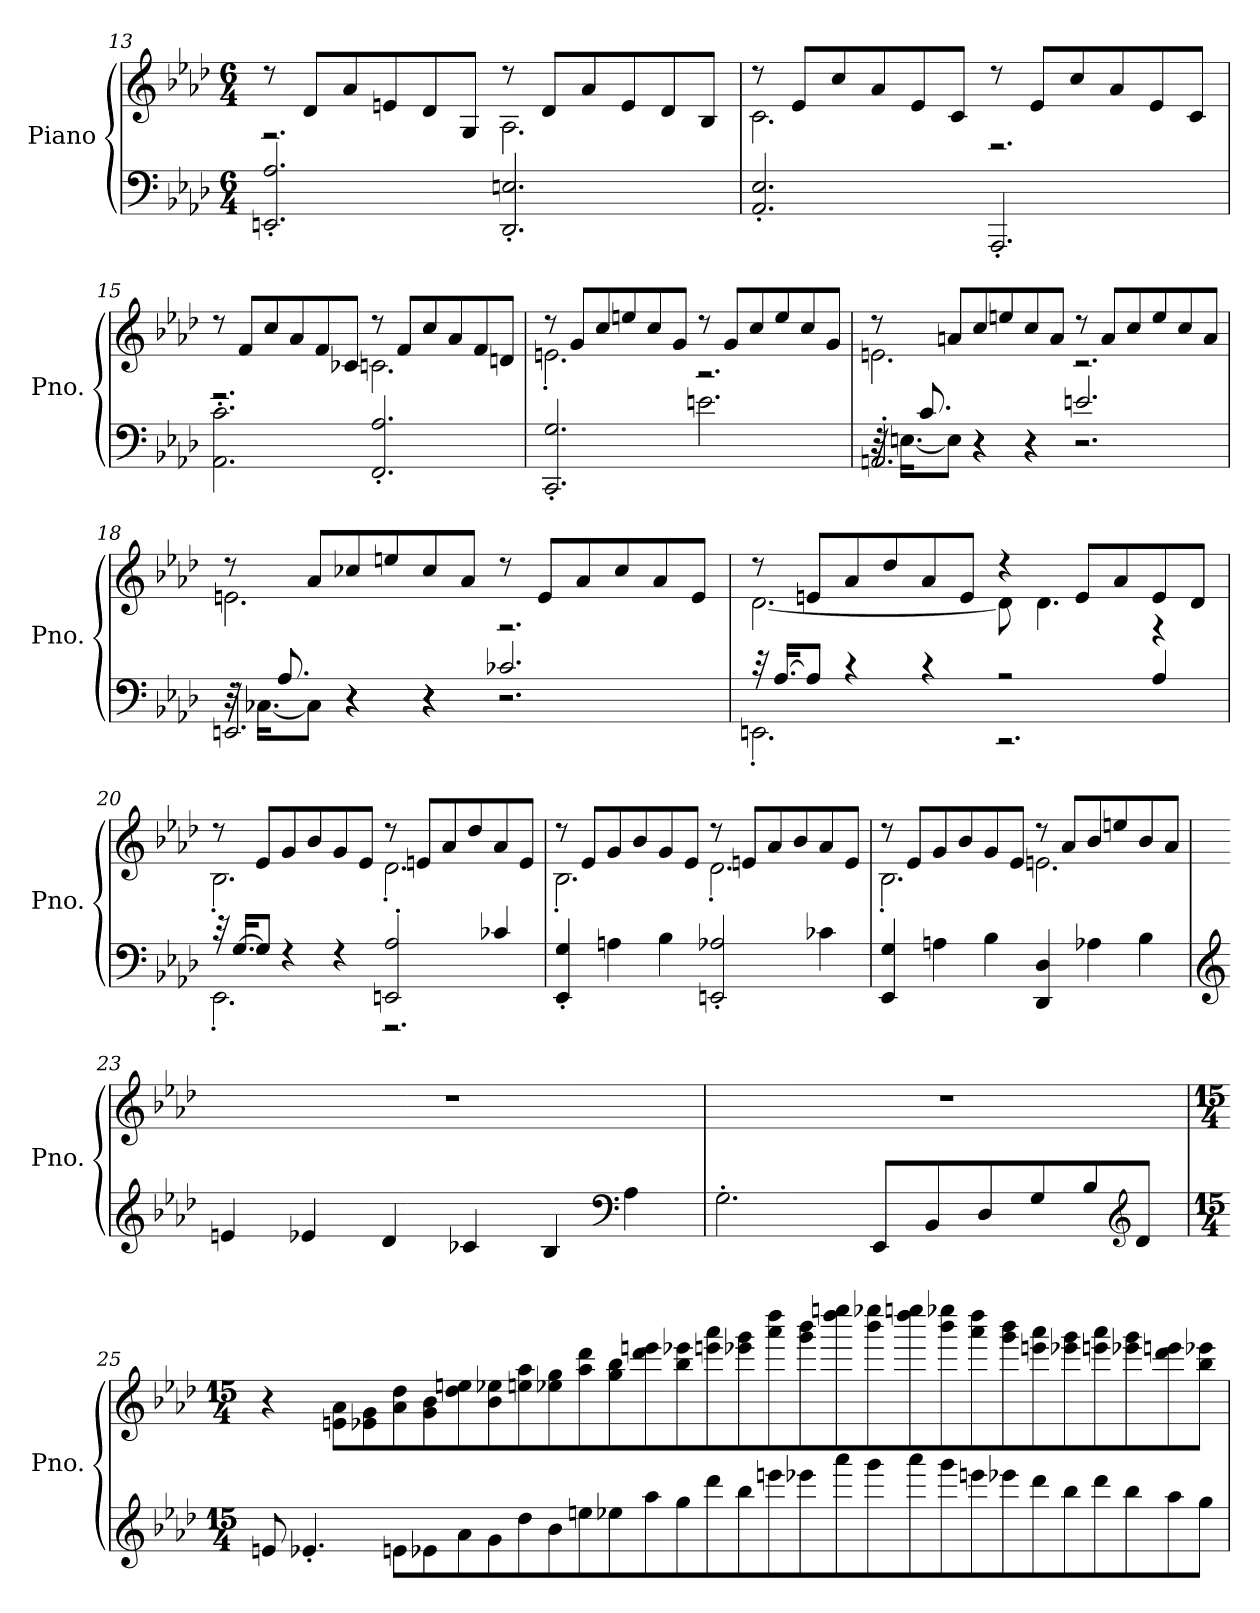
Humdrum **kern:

**kern	**kern
*part1	*part1
*staff2	*staff1
*I"Piano	*
*I'Pno.	*
!!LO:LB:g=z
*clefF4	*clefG2
*k[b-e-a-d-]	*k[b-e-a-d-]
*M6/4	*M6/4
=13	=13
*	*^
2.EEn/' 2.A-/'	8r	2.r
.	8d-/L	.
.	8a-/	.
.	8en/	.
.	8d-/	.
.	8G/J	.
2.DD-/' 2.En/'	8r	2.A-\
.	8d-/L	.
.	8a-/	.
.	8e/	.
.	8d-/	.
.	8B-/J	.
=14	=14	=14
2.AA-/' 2.E-/'	8r	2.c\
.	8e-/L	.
.	8cc/	.
.	8a-/	.
.	8e-/	.
.	8c/J	.
2.AAA-'/	8r	2.r
.	8e-/L	.
.	8cc/	.
.	8a-/	.
.	8e-/	.
.	8c/J	.
=15	=15	=15
2.AA-\' 2.c\'	8r	2.r
.	8f/L	.
.	8cc/	.
.	8a-/	.
.	8f/	.
.	8c-X/J	.
2.FF/' 2.A-/'	8r	2.cn\
.	8f/L	.
.	8cc/	.
.	8a-/	.
.	8f/	.
.	8dn/J	.
!!LO:LB:g=z	!!
=16	=16	=16
2.CC/' 2.G/'	8r	2.en'\
.	8g/L	.
.	8cc/	.
.	8een/	.
.	8cc/	.
.	8g/J	.
2.en\	8r	2.r
.	8g/L	.
.	8cc/	.
.	8ee/	.
.	8cc/	.
.	8g/J	.
=17	=17	=17
*^	*	*
*	*^	*	*
16r	32r	2.AAn'/	8r	2.en\
.	[16.En\KL	.	.	.
8.c/	.	.	.	.
.	8E\J]	.	8an/L	.
4r	4r	.	8cc/	.
.	.	.	8een/	.
4r	4r	.	8cc/	.
.	.	.	8a/J	.
2.en/	2.r	2.r	8r	2.r
.	.	.	8a/L	.
.	.	.	8cc/	.
.	.	.	8ee/	.
.	.	.	8cc/	.
.	.	.	8a/J	.
!!LO:PB:g=z	!!
=18	=18	=18	=18	=18
16r	32r	2.EEn'/	8r	2.en\
.	[16.C-X\KL	.	.	.
8.A-/	.	.	.	.
.	8C-\J]	.	8a-/L	.
4r	4r	.	8cc-X/	.
.	.	.	8een/	.
4r	4r	.	8cc-/	.
.	.	.	8a-/J	.
2.c-X/	2.r	2.r	8r	2.r
.	.	.	8e/L	.
.	.	.	8a-/	.
.	.	.	8cc-/	.
.	.	.	8a-/	.
.	.	.	8e/J	.
*	*v	*v	*	*
=19	=19	=19	=19
32r	2.EEn'\	8r	[2.d-\
[16.A-/KL	.	.	.
8A-/J]	.	8en/L	.
4r	.	8a-/	.
.	.	8dd-/	.
4r	.	8a-/	.
.	.	8e/J	.
2r	2.r	4r	8d-\]
.	.	.	4.d-\
.	.	8e/L	.
.	.	8a-/	.
4A-/	.	8e/	4r
.	.	8d-/J	.
!!LO:LB:g=z	!!
=20	=20	=20	=20
32r	2.EE-'\	8r	2.B-'\
[16.G/KL	.	.	.
8G/J]	.	8e-/L	.
4r	.	8g/	.
.	.	8b-/	.
4r	.	8g/	.
.	.	8e-/J	.
2EEn/' 2A-/'	2.r	8r	2.d-'\
.	.	8en/L	.
.	.	8a-/	.
.	.	8dd-/	.
4c-X/	.	8a-/	.
.	.	8e/J	.
*v	*v	*	*
=21	=21	=21
4EE-/' 4G/'	8r	2.B-'\
.	8e-/L	.
4An\	8g/	.
.	8b-/	.
4B-\	8g/	.
.	8e-/J	.
2EEn/' 2A-X/'	8r	2.d-'\
.	8en/L	.
.	8a-/	.
.	8b-/	.
4c-X\	8a-/	.
.	8e/J	.
=22	=22	=22
4EE-/ 4G/	8r	2.B-'\
.	8e-/L	.
4An\	8g/	.
.	8b-/	.
4B-\	8g/	.
.	8e-/J	.
4DD-/ 4D-/	8r	2.en\
.	8a-/L	.
4A-X\	8b-/	.
.	8een/	.
4B-\	8b-/	.
.	8a-/J	.
*	*v	*v
!!LO:LB:g=z
=23	=23
*clefG2	*
*	*MM38
4en/	1.r
4e-X/	.
4d-/	.
4c-X/	.
4B-/	.
*clefF4	*
4A-\	.
=24	=24
2.G'\	1.r
8EE-/L	.
8BB-/	.
8D-/	.
8G/	.
8B-/	.
*clefG2	*
8d-/J	.
!!LO:LB:g=z
=25	=25
*M15/4	*M15/4
8en/	4r
4.e-X'/	.
*	*MM172
.	8en\ 8a-\L
.	8e-X\ 8g\
8en\L	8a-\ 8dd-\
8e-X\	8g\ 8b-\
8a-\	8dd-\ 8een\
8g\	8b-\ 8ee-X\
8dd-\	8een\ 8aa-\
8b-\	8ee-X\ 8gg\
8een\	8aa-\ 8ddd-\
8ee-X\	8gg\ 8bb-\
8aa-\	8ddd-\ 8eeen\
8gg\	8bb-\ 8eee-X\
8ddd-\	8eeen\ 8aaa-\
8bb-\	8eee-X\ 8ggg\
8eeen\	8aaa-\ 8dddd-\
8eee-X\	8ggg\ 8bbb-\
8aaa-\	8dddd-\ 8eeeen\
8ggg\	8bbb-\ 8eeee-X\
8aaa-\	8dddd-\ 8eeeen\
8ggg\	8bbb-\ 8eeee-X\
8eeen\	8aaa-\ 8dddd-\
8eee-X\	8ggg\ 8bbb-\
8ddd-\	8eeen\ 8aaa-\
8bb-\	8eee-X\ 8ggg\
8ddd-\	8eeen\ 8aaa-\
8bb-\	8eee-X\ 8ggg\
8aa-\	8ddd-\ 8eeen\
8gg\J	8bb-\ 8eee-X\J
=	=
*-	*-
